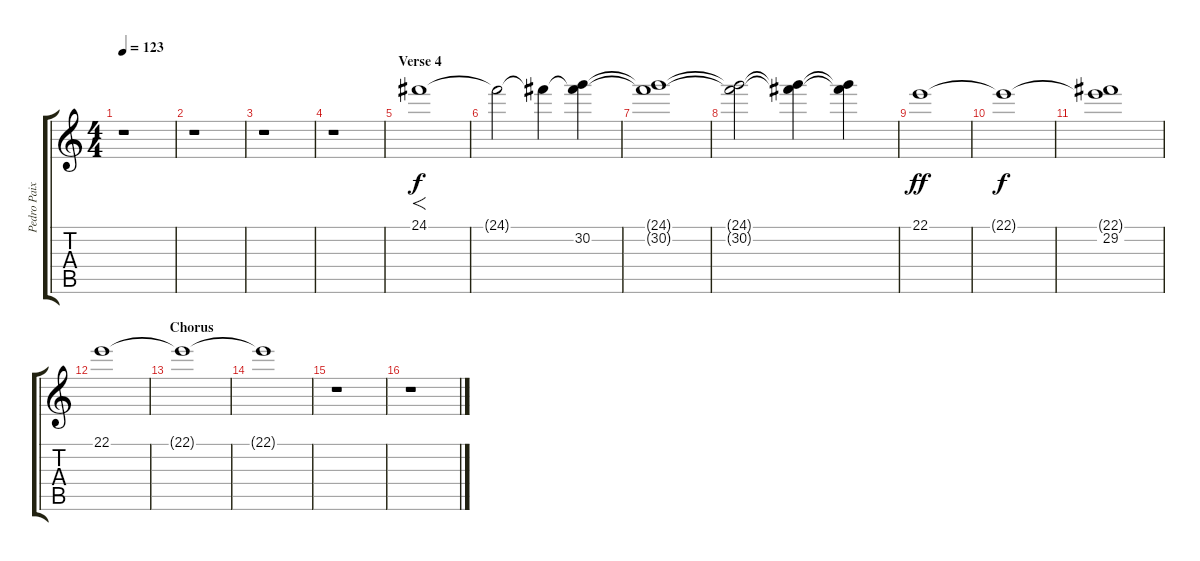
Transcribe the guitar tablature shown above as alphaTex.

\track ("" "Pedro Paix") {instrument pad2warm}
\staff {score tabs}
\tuning (Gb4 Db4 A3 E3 B2 Gb2) {hide}
\ts (4 4)
\tempo 123
\clef g2
\ks c
r.1{dy f} |
r.1 |
r.1 |
r.1{volume 7} |
\section ("" "Verse 4")
24.1.1{f} |
24.1{t}.2 24.1{t}.4 (24.1{t} 30.2).4 |
(24.1{t} 30.2{t}).1 |
(24.1{t} 30.2{t}).2 (24.1{t} 30.2{t}).4 (24.1{t} 30.2{t}).4 |
22.1.1{dy ff} |
22.1{t}.1{dy f} |
(22.1{t} 29.2).1 |
22.1.1 |
\section ("" "Chorus")
22.1{t}.1{volume 0} |
22.1{t}.1 |
r.1 |
r.1
